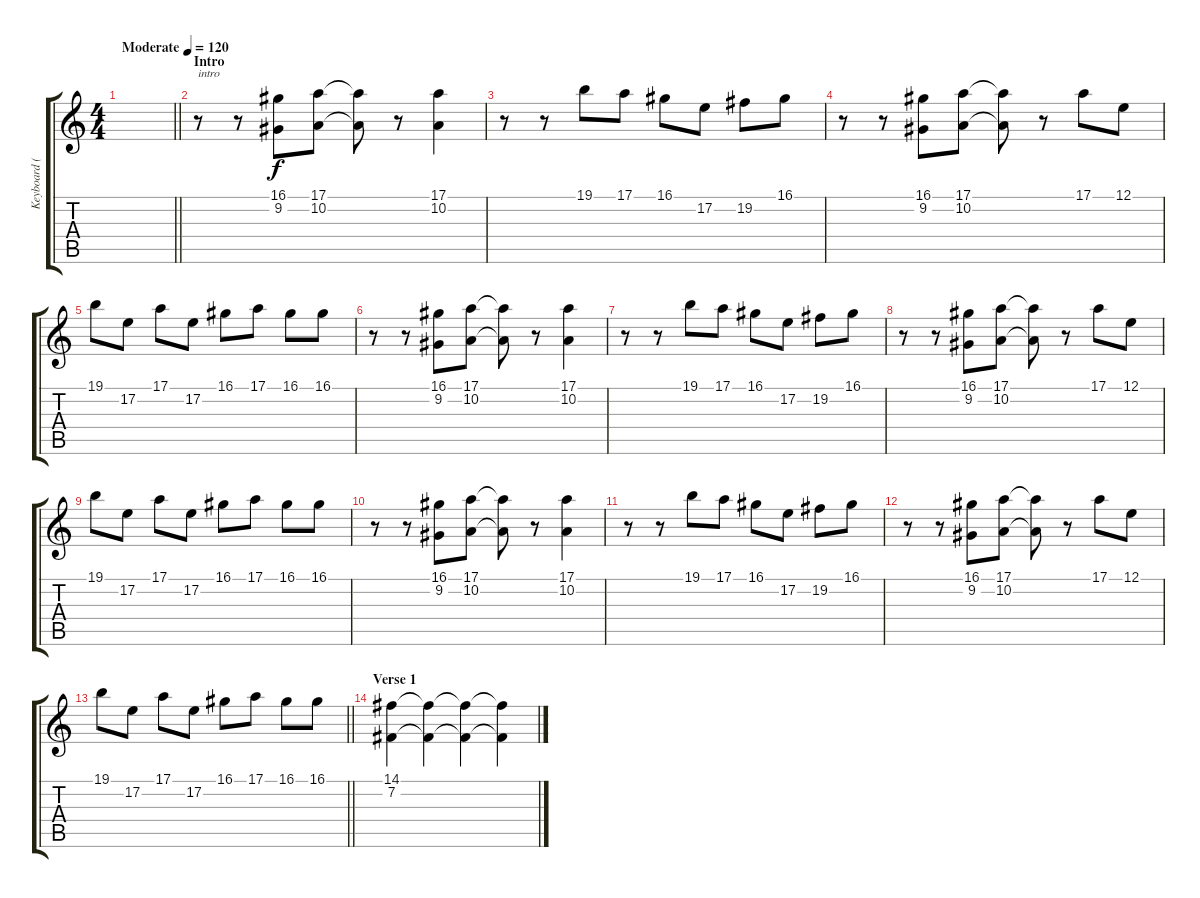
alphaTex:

\track ("Keyboard (right hand)" "Keyboard (") {instrument electricgrandpiano}
\staff {score tabs}
\tuning (E4 B3 G3 D3 A2 E2) {hide}
\ts (4 4)
\tempo (120 "Moderate")
\clef g2
\barLineRight lightlight
\ks c
|
\section ("" "Intro")
r.8{txt "intro"} r.8 (16.1 9.2).8 (17.1 10.2).8 (17.1{t} 10.2{t}).8 r.8 (17.1 10.2).4 |
r.8 r.8 19.1.8 17.1.8 16.1.8 17.2.8 19.2.8 16.1.8 |
r.8 r.8 (16.1 9.2).8 (17.1 10.2).8 (17.1{t} 10.2{t}).8 r.8 17.1.8 12.1.8 |
19.1.8 17.2.8 17.1.8 17.2.8 16.1.8 17.1.8 16.1.8 16.1.8 |
r.8{volume 8} r.8 (16.1 9.2).8 (17.1 10.2).8 (17.1{t} 10.2{t}).8 r.8 (17.1 10.2).4 |
r.8 r.8 19.1.8 17.1.8 16.1.8 17.2.8 19.2.8 16.1.8 |
r.8 r.8 (16.1 9.2).8 (17.1 10.2).8 (17.1{t} 10.2{t}).8 r.8 17.1.8 12.1.8 |
19.1.8 17.2.8 17.1.8 17.2.8 16.1.8 17.1.8 16.1.8 16.1.8 |
r.8 r.8 (16.1 9.2).8 (17.1 10.2).8 (17.1{t} 10.2{t}).8 r.8 (17.1 10.2).4 |
r.8 r.8 19.1.8 17.1.8 16.1.8 17.2.8 19.2.8 16.1.8 |
r.8 r.8 (16.1 9.2).8 (17.1 10.2).8 (17.1{t} 10.2{t}).8 r.8 17.1.8 12.1.8 |
\barLineRight lightlight
19.1.8 17.2.8 17.1.8 17.2.8 16.1.8 17.1.8 16.1.8 16.1.8 |
\section ("" "Verse 1")
(14.1 7.2).4{volume 8 instrument stringensemble1} (14.1{t} 7.2{t}).4{volume 6 instrument stringensemble1} (14.1{t} 7.2{t}).4{volume 4 instrument stringensemble1} (14.1{t} 7.2{t}).4{volume 2 instrument stringensemble1}
